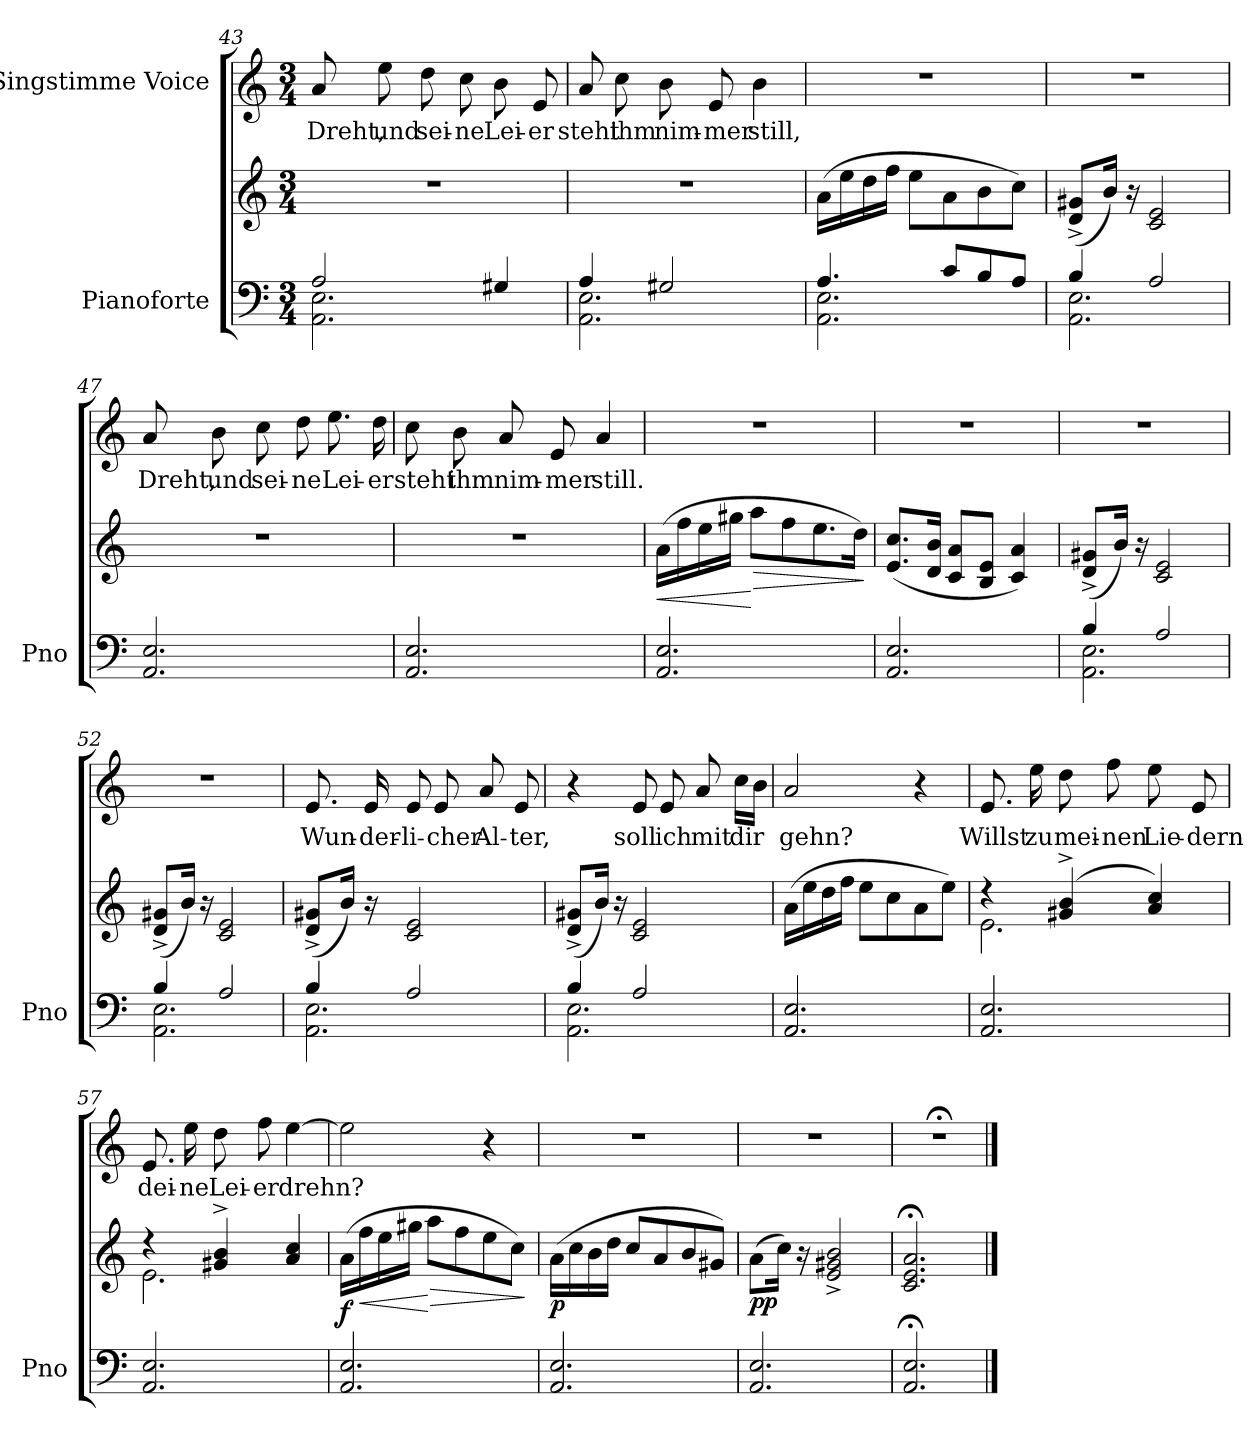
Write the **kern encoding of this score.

**kern	**kern	**dynam	**kern	**text
*part2	*part2	*part2	*part1	*part1
*staff3	*staff2	*staff2/3	*staff1	*staff1
*I"Pianoforte	*	*	*I"Singstimme Voice	*
*I'Pno	*	*	*	*
*clefF4	*clefG2	*	*clefG2	*
*k[]	*k[]	*	*k[]	*
*M3/4	*M3/4	*	*M3/4	*
=43	=43	=43	=43	=43
*^	*	*	*	*
2A/	2.AA\ 2.E\	2.r	.	8a/	Dreht,
.	.	.	.	8ee\	und
.	.	.	.	8dd\	sei-
.	.	.	.	8cc\	-ne
4G#X/	.	.	.	8b\	Lei-
.	.	.	.	8e/	-er
=44	=44	=44	=44	=44	=44
4A/	2.AA\ 2.E\	2.r	.	8a/	steht
.	.	.	.	8cc\	ihm
2G#X/	.	.	.	8b\	nim-
.	.	.	.	8e/	-mer
.	.	.	.	4b\	still,
=45	=45	=45	=45	=45	=45
4.A/	2.AA\ 2.E\	(16a\LL	.	2.r	.
.	.	16ee\	.	.	.
.	.	16dd\	.	.	.
.	.	16ff\JJ	.	.	.
.	.	8ee\L	.	.	.
8c/L	.	8a\	.	.	.
8B/	.	8b\	.	.	.
8A/J	.	8cc\J)	.	.	.
=46	=46	=46	=46	=46	=46
4B/	2.AA\ 2.E\	(8d/^ 8g#X/^L	.	2.r	.
.	.	16b/Jk)	.	.	.
.	.	16r	.	.	.
2A/	.	2c/ 2e/	.	.	.
*v	*v	*	*	*	*
=47	=47	=47	=47	=47
2.AA/ 2.E/	2.r	.	8a/	Dreht,
.	.	.	8b\	und
.	.	.	8cc\	sei-
.	.	.	8dd\	-ne
.	.	.	8.ee\	Lei-
.	.	.	16dd\	-er
=48	=48	=48	=48	=48
2.AA/ 2.E/	2.r	.	8cc\	steht
.	.	.	8b\	ihm
.	.	.	8a/	nim-
.	.	.	8e/	-mer
.	.	.	4a/	still.
=49	=49	=49	=49	=49
!	!	!LO:HP:b	!	!
2.AA/ 2.E/	(16a\LL	<	2.r	.
.	16ff\	.	.	.
.	16ee\	.	.	.
.	16gg#X\JJ	.	.	.
!	!	!LO:HP:n=1:b	!	!
.	8aa\L	[ >	.	.
.	8ff\	.	.	.
.	8.ee\	.	.	.
.	16dd\Jk)	.	.	.
.	.	]	.	.
=50	=50	=50	=50	=50
2.AA/ 2.E/	(8.e/ 8.cc/L	.	2.r	.
.	16d/ 16b/Jk	.	.	.
.	8c/ 8a/L	.	.	.
.	8B/ 8e/J	.	.	.
.	4c/ 4a/)	.	.	.
=51	=51	=51	=51	=51
*^	*	*	*	*
4B/	2.AA\ 2.E\	(8d/^> 8g#X/^>L	.	2.r	.
.	.	16b/Jk)	.	.	.
.	.	16r	.	.	.
2A/	.	2c/ 2e/	.	.	.
=52	=52	=52	=52	=52	=52
4B/	2.AA\ 2.E\	(8d/^> 8g#X/^>L	.	2.r	.
.	.	16b/Jk)	.	.	.
.	.	16r	.	.	.
2A/	.	2c/ 2e/	.	.	.
=53	=53	=53	=53	=53	=53
4B/	2.AA\ 2.E\	(8d/^> 8g#X/^>L	.	8.e/	Wun-
.	.	16b/Jk)	.	.	.
.	.	16r	.	16e/	-der-
2A/	.	2c/ 2e/	.	8e/	-li-
.	.	.	.	8e/	-cher
.	.	.	.	8a/	Al-
.	.	.	.	8e/	-ter,
=54	=54	=54	=54	=54	=54
4B/	2.AA\ 2.E\	(8d/^ 8g#X/^L	.	4r	.
.	.	16b/Jk)	.	.	.
.	.	16r	.	.	.
2A/	.	2c/ 2e/	.	8e/	soll
.	.	.	.	8e/	ich
.	.	.	.	8a/	mit
.	.	.	.	16cc\LL	dir
.	.	.	.	16b\JJ	.
*v	*v	*	*	*	*
=55	=55	=55	=55	=55
2.AA/ 2.E/	(16a\LL	.	2a/	gehn?
.	16ee\	.	.	.
.	16dd\	.	.	.
.	16ff\JJ	.	.	.
.	8ee\L	.	.	.
.	8cc\	.	.	.
.	8a\	.	4r	.
.	8ee\J)	.	.	.
=56	=56	=56	=56	=56
*	*^	*	*	*
2.AA/ 2.E/	4r	2.e\	.	8.e/	Willst
.	.	.	.	16ee\	zu
.	(4g#X/^ 4b/^	.	.	8dd\	mei-
.	.	.	.	8ff\	-nen
.	4a/ 4cc/)	.	.	8ee\	Lie-
.	.	.	.	8e/	-dern
=57	=57	=57	=57	=57	=57
2.AA/ 2.E/	4r	2.e\	.	8.e/	dei-
.	.	.	.	16ee\	-ne
.	4g#X/^ 4b/^	.	.	8dd\	Lei-
.	.	.	.	8ff\	-er
.	4a/ 4cc/	.	.	[4ee\	drehn?
*	*v	*v	*	*	*
=58	=58	=58	=58	=58
!	!	!LO:DY:b	!	!
2.AA/ 2.E/	(16a\LL	f	2ee\]	.
!	!	!LO:HP:b	!	!
.	16ff\	<	.	.
.	16ee\	.	.	.
.	16gg#X\JJ	.	.	.
!	!	!LO:HP:n=1:b	!	!
.	8aa\L	[ >	.	.
.	8ff\	.	.	.
.	8ee\	.	4r	.
.	8cc\J)	.	.	.
.	.	]	.	.
=59	=59	=59	=59	=59
!	!	!LO:DY:b	!	!
2.AA/ 2.E/	(16a\LL	p	2.r	.
.	16cc\	.	.	.
.	16b\	.	.	.
.	16dd\JJ	.	.	.
.	8cc/L	.	.	.
.	8a/	.	.	.
.	8b/	.	.	.
.	8g#X/J)	.	.	.
=60	=60	=60	=60	=60
!	!	!LO:DY:b	!	!
2.AA/ 2.E/	(8a\L	pp	2.r	.
.	16cc\Jk)	.	.	.
.	16r	.	.	.
.	2e/^ 2g#X/^ 2b/^	.	.	.
=61	=61	=61	=61	=61
2.AA/;< 2.E/;<	2.c/;< 2.e/;< 2.a/;<	.	2.r;<	.
==	==	==	==	==
*-	*-	*-	*-	*-
